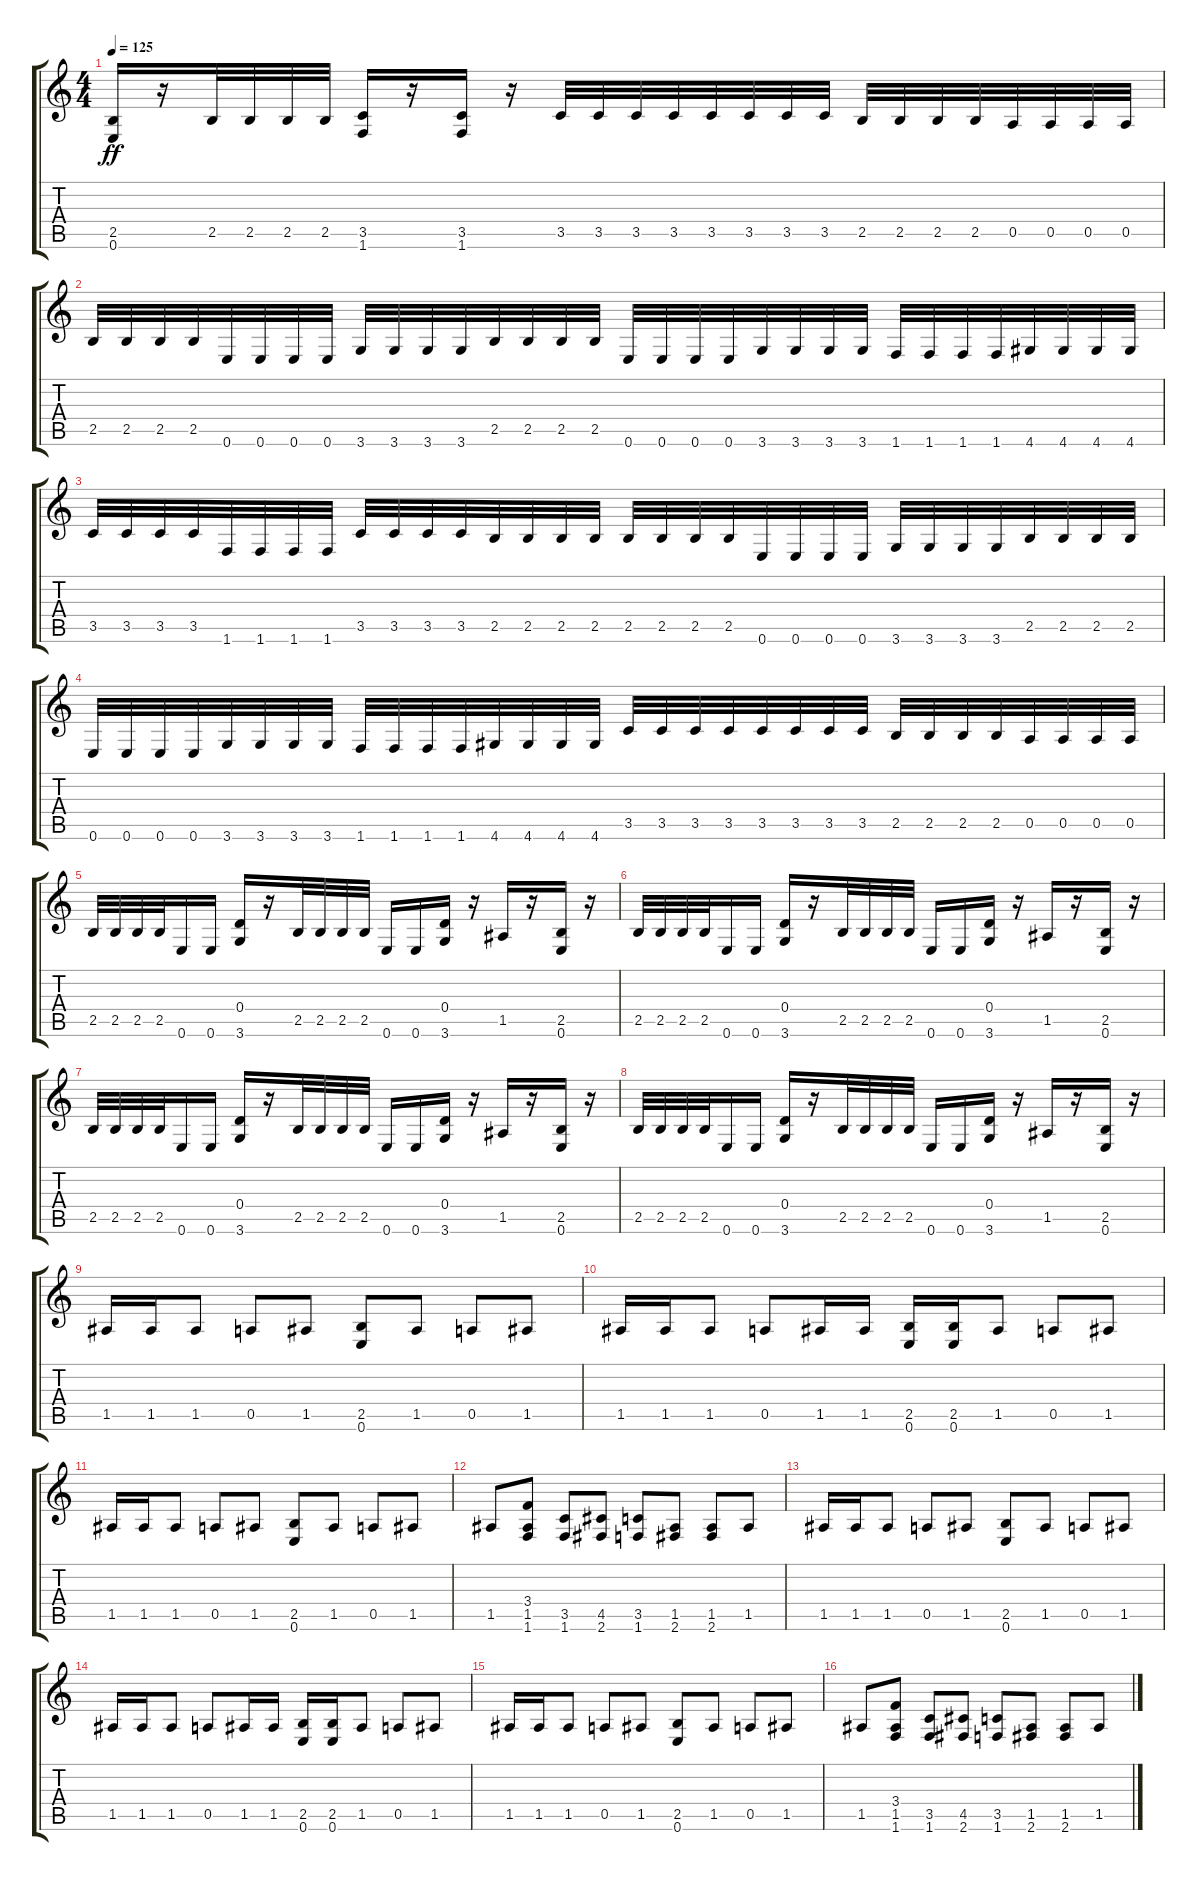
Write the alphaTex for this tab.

\track "" {instrument distortionguitar}
\staff {score tabs}
\tuning (E4 B3 G3 D3 A2 E2) {hide}
\ts (4 4)
\tempo 125
\clef g2
\ks c
(2.5 0.6).16{dy ff} r.16 2.5.32 2.5.32 2.5.32 2.5.32 (3.5 1.6).16 r.16 (3.5 1.6).16 r.16 3.5.32 3.5.32 3.5.32 3.5.32 3.5.32 3.5.32 3.5.32 3.5.32 2.5.32 2.5.32 2.5.32 2.5.32 0.5.32 0.5.32 0.5.32 0.5.32 |
2.5.32 2.5.32 2.5.32 2.5.32 0.6.32 0.6.32 0.6.32 0.6.32 3.6.32 3.6.32 3.6.32 3.6.32 2.5.32 2.5.32 2.5.32 2.5.32 0.6.32 0.6.32 0.6.32 0.6.32 3.6.32 3.6.32 3.6.32 3.6.32 1.6.32 1.6.32 1.6.32 1.6.32 4.6.32 4.6.32 4.6.32 4.6.32 |
3.5.32 3.5.32 3.5.32 3.5.32 1.6.32 1.6.32 1.6.32 1.6.32 3.5.32 3.5.32 3.5.32 3.5.32 2.5.32 2.5.32 2.5.32 2.5.32 2.5.32 2.5.32 2.5.32 2.5.32 0.6.32 0.6.32 0.6.32 0.6.32 3.6.32 3.6.32 3.6.32 3.6.32 2.5.32 2.5.32 2.5.32 2.5.32 |
0.6.32 0.6.32 0.6.32 0.6.32 3.6.32 3.6.32 3.6.32 3.6.32 1.6.32 1.6.32 1.6.32 1.6.32 4.6.32 4.6.32 4.6.32 4.6.32 3.5.32 3.5.32 3.5.32 3.5.32 3.5.32 3.5.32 3.5.32 3.5.32 2.5.32 2.5.32 2.5.32 2.5.32 0.5.32 0.5.32 0.5.32 0.5.32 |
2.5.32 2.5.32 2.5.32 2.5.32 0.6.16 0.6.16 (0.4 3.6).16 r.16 2.5.32 2.5.32 2.5.32 2.5.32 0.6.16 0.6.16 (0.4 3.6).16 r.16 1.5.16 r.16 (2.5 0.6).16 r.16 |
2.5.32 2.5.32 2.5.32 2.5.32 0.6.16 0.6.16 (0.4 3.6).16 r.16 2.5.32 2.5.32 2.5.32 2.5.32 0.6.16 0.6.16 (0.4 3.6).16 r.16 1.5.16 r.16 (2.5 0.6).16 r.16 |
2.5.32 2.5.32 2.5.32 2.5.32 0.6.16 0.6.16 (0.4 3.6).16 r.16 2.5.32 2.5.32 2.5.32 2.5.32 0.6.16 0.6.16 (0.4 3.6).16 r.16 1.5.16 r.16 (2.5 0.6).16 r.16 |
2.5.32 2.5.32 2.5.32 2.5.32 0.6.16 0.6.16 (0.4 3.6).16 r.16 2.5.32 2.5.32 2.5.32 2.5.32 0.6.16 0.6.16 (0.4 3.6).16 r.16 1.5.16 r.16 (2.5 0.6).16 r.16 |
1.5.16 1.5.16 1.5.8 0.5.8 1.5.8 (2.5 0.6).8 1.5.8 0.5.8 1.5.8 |
1.5.16 1.5.16 1.5.8 0.5.8 1.5.16 1.5.16 (2.5 0.6).16 (2.5 0.6).16 1.5.8 0.5.8 1.5.8 |
1.5.16 1.5.16 1.5.8 0.5.8 1.5.8 (2.5 0.6).8 1.5.8 0.5.8 1.5.8 |
1.5.8 (3.4 1.5 1.6).8 (3.5 1.6).8 (4.5 2.6).8 (3.5 1.6).8 (1.5 2.6).8 (1.5 2.6).8 1.5.8 |
1.5.16 1.5.16 1.5.8 0.5.8 1.5.8 (2.5 0.6).8 1.5.8 0.5.8 1.5.8 |
1.5.16 1.5.16 1.5.8 0.5.8 1.5.16 1.5.16 (2.5 0.6).16 (2.5 0.6).16 1.5.8 0.5.8 1.5.8 |
1.5.16 1.5.16 1.5.8 0.5.8 1.5.8 (2.5 0.6).8 1.5.8 0.5.8 1.5.8 |
1.5.8 (3.4 1.5 1.6).8 (3.5 1.6).8 (4.5 2.6).8 (3.5 1.6).8 (1.5 2.6).8 (1.5 2.6).8 1.5.8
